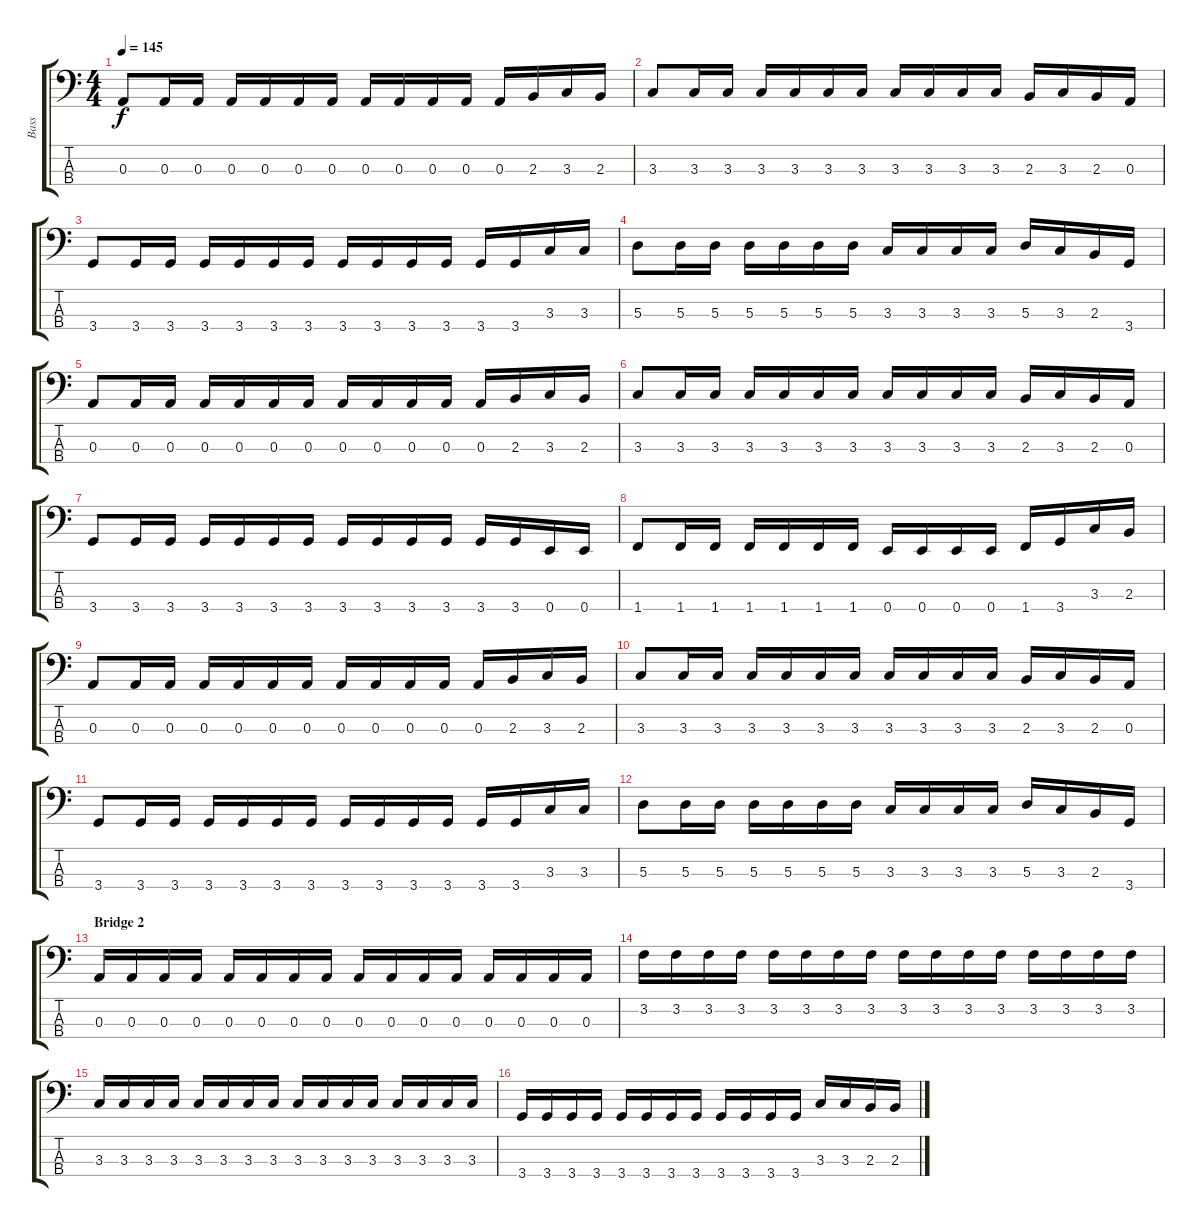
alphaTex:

\track ("Bass" "Bass") {instrument electricbassfinger}
\staff {score tabs}
\tuning (G2 D2 A1 E1) {hide}
\ts (4 4)
\tempo 145
\clef f4
\ks c
0.3.8{dy f} 0.3.16 0.3.16 0.3.16 0.3.16 0.3.16 0.3.16 0.3.16 0.3.16 0.3.16 0.3.16 0.3.16 2.3.16 3.3.16 2.3.16 |
3.3.8 3.3.16 3.3.16 3.3.16 3.3.16 3.3.16 3.3.16 3.3.16 3.3.16 3.3.16 3.3.16 2.3.16 3.3.16 2.3.16 0.3.16 |
3.4.8 3.4.16 3.4.16 3.4.16 3.4.16 3.4.16 3.4.16 3.4.16 3.4.16 3.4.16 3.4.16 3.4.16 3.4.16 3.3.16 3.3.16 |
5.3.8 5.3.16 5.3.16 5.3.16 5.3.16 5.3.16 5.3.16 3.3.16 3.3.16 3.3.16 3.3.16 5.3.16 3.3.16 2.3.16 3.4.16 |
0.3.8 0.3.16 0.3.16 0.3.16 0.3.16 0.3.16 0.3.16 0.3.16 0.3.16 0.3.16 0.3.16 0.3.16 2.3.16 3.3.16 2.3.16 |
3.3.8 3.3.16 3.3.16 3.3.16 3.3.16 3.3.16 3.3.16 3.3.16 3.3.16 3.3.16 3.3.16 2.3.16 3.3.16 2.3.16 0.3.16 |
3.4.8 3.4.16 3.4.16 3.4.16 3.4.16 3.4.16 3.4.16 3.4.16 3.4.16 3.4.16 3.4.16 3.4.16 3.4.16 0.4.16 0.4.16 |
1.4.8 1.4.16 1.4.16 1.4.16 1.4.16 1.4.16 1.4.16 0.4.16 0.4.16 0.4.16 0.4.16 1.4.16 3.4.16 3.3.16 2.3.16 |
0.3.8 0.3.16 0.3.16 0.3.16 0.3.16 0.3.16 0.3.16 0.3.16 0.3.16 0.3.16 0.3.16 0.3.16 2.3.16 3.3.16 2.3.16 |
3.3.8 3.3.16 3.3.16 3.3.16 3.3.16 3.3.16 3.3.16 3.3.16 3.3.16 3.3.16 3.3.16 2.3.16 3.3.16 2.3.16 0.3.16 |
3.4.8 3.4.16 3.4.16 3.4.16 3.4.16 3.4.16 3.4.16 3.4.16 3.4.16 3.4.16 3.4.16 3.4.16 3.4.16 3.3.16 3.3.16 |
5.3.8 5.3.16 5.3.16 5.3.16 5.3.16 5.3.16 5.3.16 3.3.16 3.3.16 3.3.16 3.3.16 5.3.16 3.3.16 2.3.16 3.4.16 |
\section ("" "Bridge 2")
0.3.16 0.3.16 0.3.16 0.3.16 0.3.16 0.3.16 0.3.16 0.3.16 0.3.16 0.3.16 0.3.16 0.3.16 0.3.16 0.3.16 0.3.16 0.3.16 |
3.2.16 3.2.16 3.2.16 3.2.16 3.2.16 3.2.16 3.2.16 3.2.16 3.2.16 3.2.16 3.2.16 3.2.16 3.2.16 3.2.16 3.2.16 3.2.16 |
3.3.16 3.3.16 3.3.16 3.3.16 3.3.16 3.3.16 3.3.16 3.3.16 3.3.16 3.3.16 3.3.16 3.3.16 3.3.16 3.3.16 3.3.16 3.3.16 |
3.4.16 3.4.16 3.4.16 3.4.16 3.4.16 3.4.16 3.4.16 3.4.16 3.4.16 3.4.16 3.4.16 3.4.16 3.3.16 3.3.16 2.3.16 2.3.16
